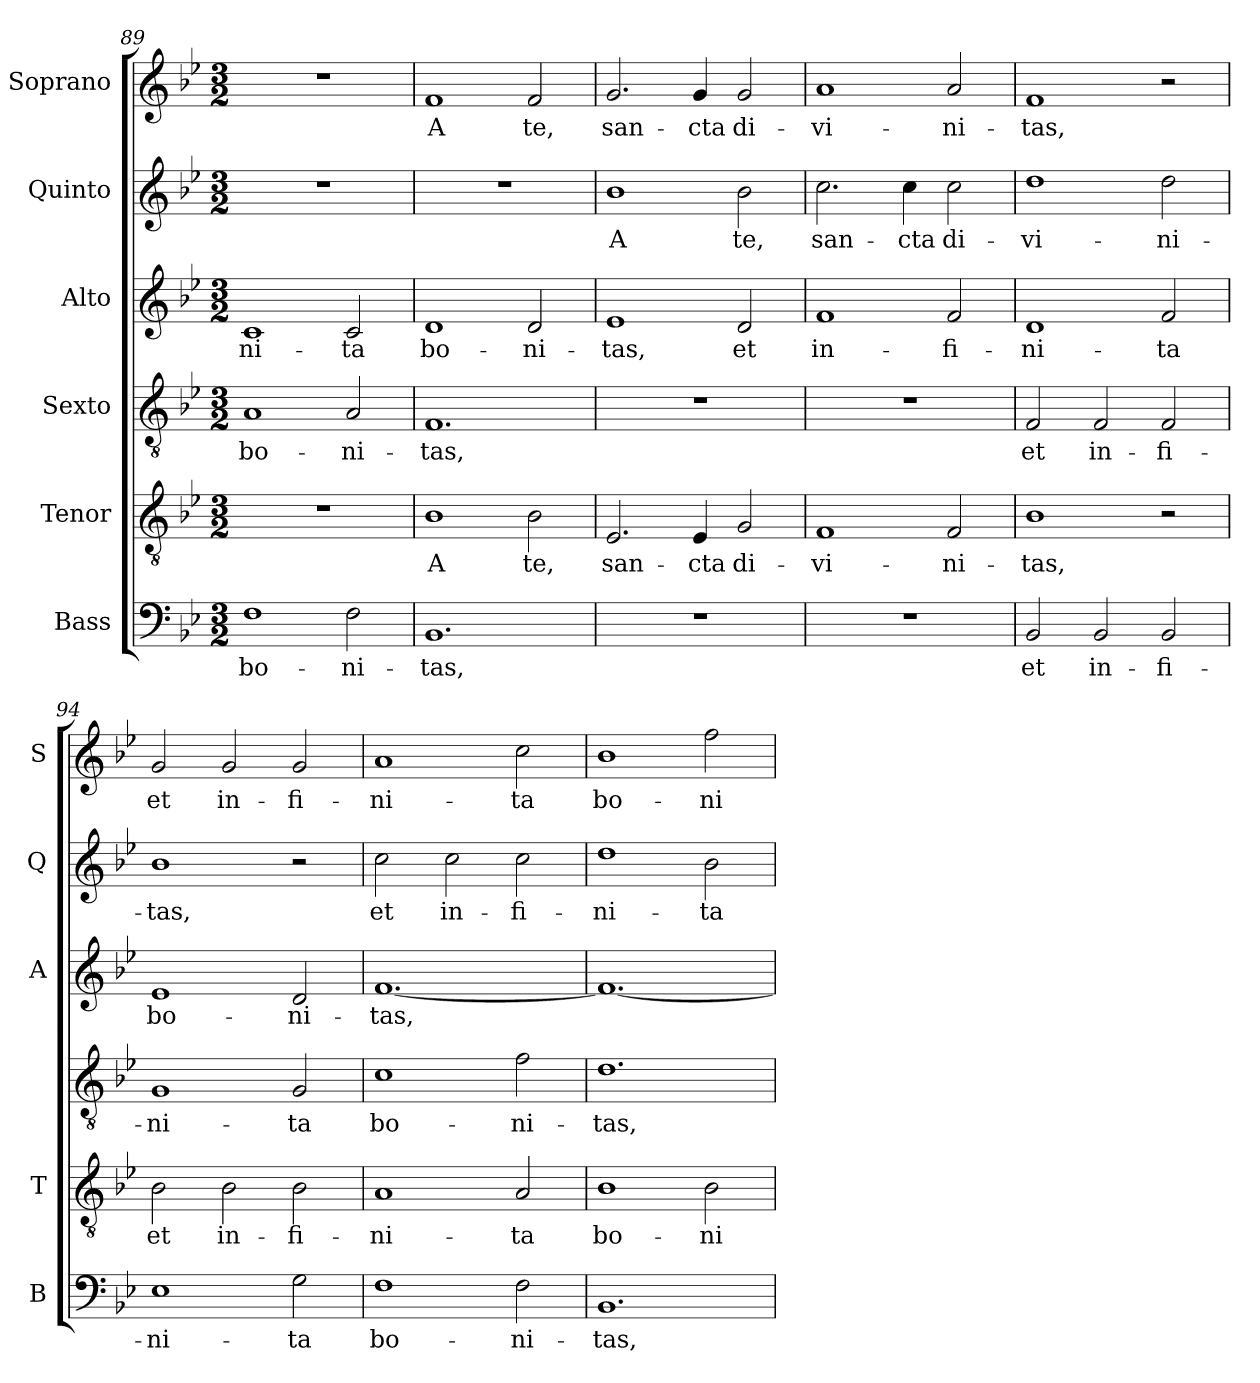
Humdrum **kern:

**kern	**text	**kern	**text	**kern	**text	**kern	**text	**kern	**text	**kern	**text
*part6	*part6	*part5	*part5	*part4	*part4	*part3	*part3	*part2	*part2	*part1	*part1
*staff6	*staff6	*staff5	*staff5	*staff4	*staff4	*staff3	*staff3	*staff2	*staff2	*staff1	*staff1
*I"Bass	*	*I"Tenor	*	*I"Sexto	*	*I"Alto	*	*I"Quinto	*	*I"Soprano	*
*I'B	*	*I'T	*	*	*	*I'A	*	*I'Q	*	*I'S	*
*clefF4	*	*clefGv2	*	*clefGv2	*	*clefG2	*	*clefG2	*	*clefG2	*
*k[b-e-]	*	*k[b-e-]	*	*k[b-e-]	*	*k[b-e-]	*	*k[b-e-]	*	*k[b-e-]	*
*B-:	*	*B-:	*	*B-:	*	*B-:	*	*B-:	*	*B-:	*
*M3/2	*	*M3/2	*	*M3/2	*	*M3/2	*	*M3/2	*	*M3/2	*
=89	=89	=89	=89	=89	=89	=89	=89	=89	=89	=89	=89
!	!LO:LY:b	!	!	!	!LO:LY:b	!	!LO:LY:b	!	!	!	!
1F	bo-	1.r	.	1A	bo-	1c	-ni-	1.r	.	1.r	.
!	!LO:LY:b	!	!	!	!LO:LY:b	!	!LO:LY:b	!	!	!	!
2F\	-ni-	.	.	2A/	-ni-	2c/	-ta	.	.	.	.
=90	=90	=90	=90	=90	=90	=90	=90	=90	=90	=90	=90
!	!LO:LY:b	!	!LO:LY:b	!	!LO:LY:b	!	!LO:LY:b	!	!	!	!LO:LY:b
1.BB-	-tas,	1B-	A	1.F	-tas,	1d	bo-	1.r	.	1f	A
!	!	!	!LO:LY:b	!	!	!	!LO:LY:b	!	!	!	!LO:LY:b
.	.	2B-\	te,	.	.	2d/	-ni-	.	.	2f/	te,
=91	=91	=91	=91	=91	=91	=91	=91	=91	=91	=91	=91
!	!	!	!LO:LY:b	!	!	!	!LO:LY:b	!	!LO:LY:b	!	!LO:LY:b
1.r	.	2.E-/	san-	1.r	.	1e-	-tas,	1b-	A	2.g/	san-
!	!	!	!LO:LY:b	!	!	!	!	!	!	!	!LO:LY:b
.	.	4E-/	-cta	.	.	.	.	.	.	4g/	-cta
!	!	!	!LO:LY:b	!	!	!	!LO:LY:b	!	!LO:LY:b	!	!LO:LY:b
.	.	2G/	di-	.	.	2d/	et	2b-\	te,	2g/	di-
!!LO:PB:g=z
=92	=92	=92	=92	=92	=92	=92	=92	=92	=92	=92	=92
!	!	!	!LO:LY:b	!	!	!	!LO:LY:b	!	!LO:LY:b	!	!LO:LY:b
1.r	.	1F	-vi-	1.r	.	1f	in-	2.cc\	san-	1a	-vi-
!	!	!	!	!	!	!	!	!	!LO:LY:b	!	!
.	.	.	.	.	.	.	.	4cc\	-cta	.	.
!	!	!	!LO:LY:b	!	!	!	!LO:LY:b	!	!LO:LY:b	!	!LO:LY:b
.	.	2F/	-ni-	.	.	2f/	-fi-	2cc\	di-	2a/	-ni-
=93	=93	=93	=93	=93	=93	=93	=93	=93	=93	=93	=93
!	!LO:LY:b	!	!LO:LY:b	!	!LO:LY:b	!	!LO:LY:b	!	!LO:LY:b	!	!LO:LY:b
2BB-/	et	1B-	-tas,	2F/	et	1d	-ni-	1dd	-vi-	1f	-tas,
!	!LO:LY:b	!	!	!	!LO:LY:b	!	!	!	!	!	!
2BB-/	in-	.	.	2F/	in-	.	.	.	.	.	.
!	!LO:LY:b	!	!	!	!LO:LY:b	!	!LO:LY:b	!	!LO:LY:b	!	!
2BB-/	-fi-	2r	.	2F/	-fi-	2f/	-ta	2dd\	-ni-	2r	.
=94	=94	=94	=94	=94	=94	=94	=94	=94	=94	=94	=94
!	!LO:LY:b	!	!LO:LY:b	!	!LO:LY:b	!	!LO:LY:b	!	!LO:LY:b	!	!LO:LY:b
1E-	-ni-	2B-\	et	1G	-ni-	1e-	bo-	1b-	-tas,	2g/	et
!	!	!	!LO:LY:b	!	!	!	!	!	!	!	!LO:LY:b
.	.	2B-\	in-	.	.	.	.	.	.	2g/	in-
!	!LO:LY:b	!	!LO:LY:b	!	!LO:LY:b	!	!LO:LY:b	!	!	!	!LO:LY:b
2G\	-ta	2B-\	-fi-	2G/	-ta	2d/	-ni-	2r	.	2g/	-fi-
=95	=95	=95	=95	=95	=95	=95	=95	=95	=95	=95	=95
!	!LO:LY:b	!	!LO:LY:b	!	!LO:LY:b	!	!LO:LY:b	!	!LO:LY:b	!	!LO:LY:b
1F	bo-	1A	-ni-	1c	bo-	[1.f	-tas,	2cc\	et	1a	-ni-
!	!	!	!	!	!	!	!	!	!LO:LY:b	!	!
.	.	.	.	.	.	.	.	2cc\	in-	.	.
!	!LO:LY:b	!	!LO:LY:b	!	!LO:LY:b	!	!	!	!LO:LY:b	!	!LO:LY:b
2F\	-ni-	2A/	-ta	2f\	-ni-	.	.	2cc\	-fi-	2cc\	-ta
=96	=96	=96	=96	=96	=96	=96	=96	=96	=96	=96	=96
!	!LO:LY:b	!	!LO:LY:b	!	!LO:LY:b	!	!	!	!LO:LY:b	!	!LO:LY:b
1.BB-	-tas,	1B-	bo-	1.d	-tas,	1.f_	.	1dd	-ni-	1b-	bo-
!	!	!	!LO:LY:b	!	!	!	!	!	!LO:LY:b	!	!LO:LY:b
.	.	2B-\	-ni-	.	.	.	.	2b-\	-ta	2ff\	-ni-
=	=	=	=	=	=	=	=	=	=	=	=
*-	*-	*-	*-	*-	*-	*-	*-	*-	*-	*-	*-
